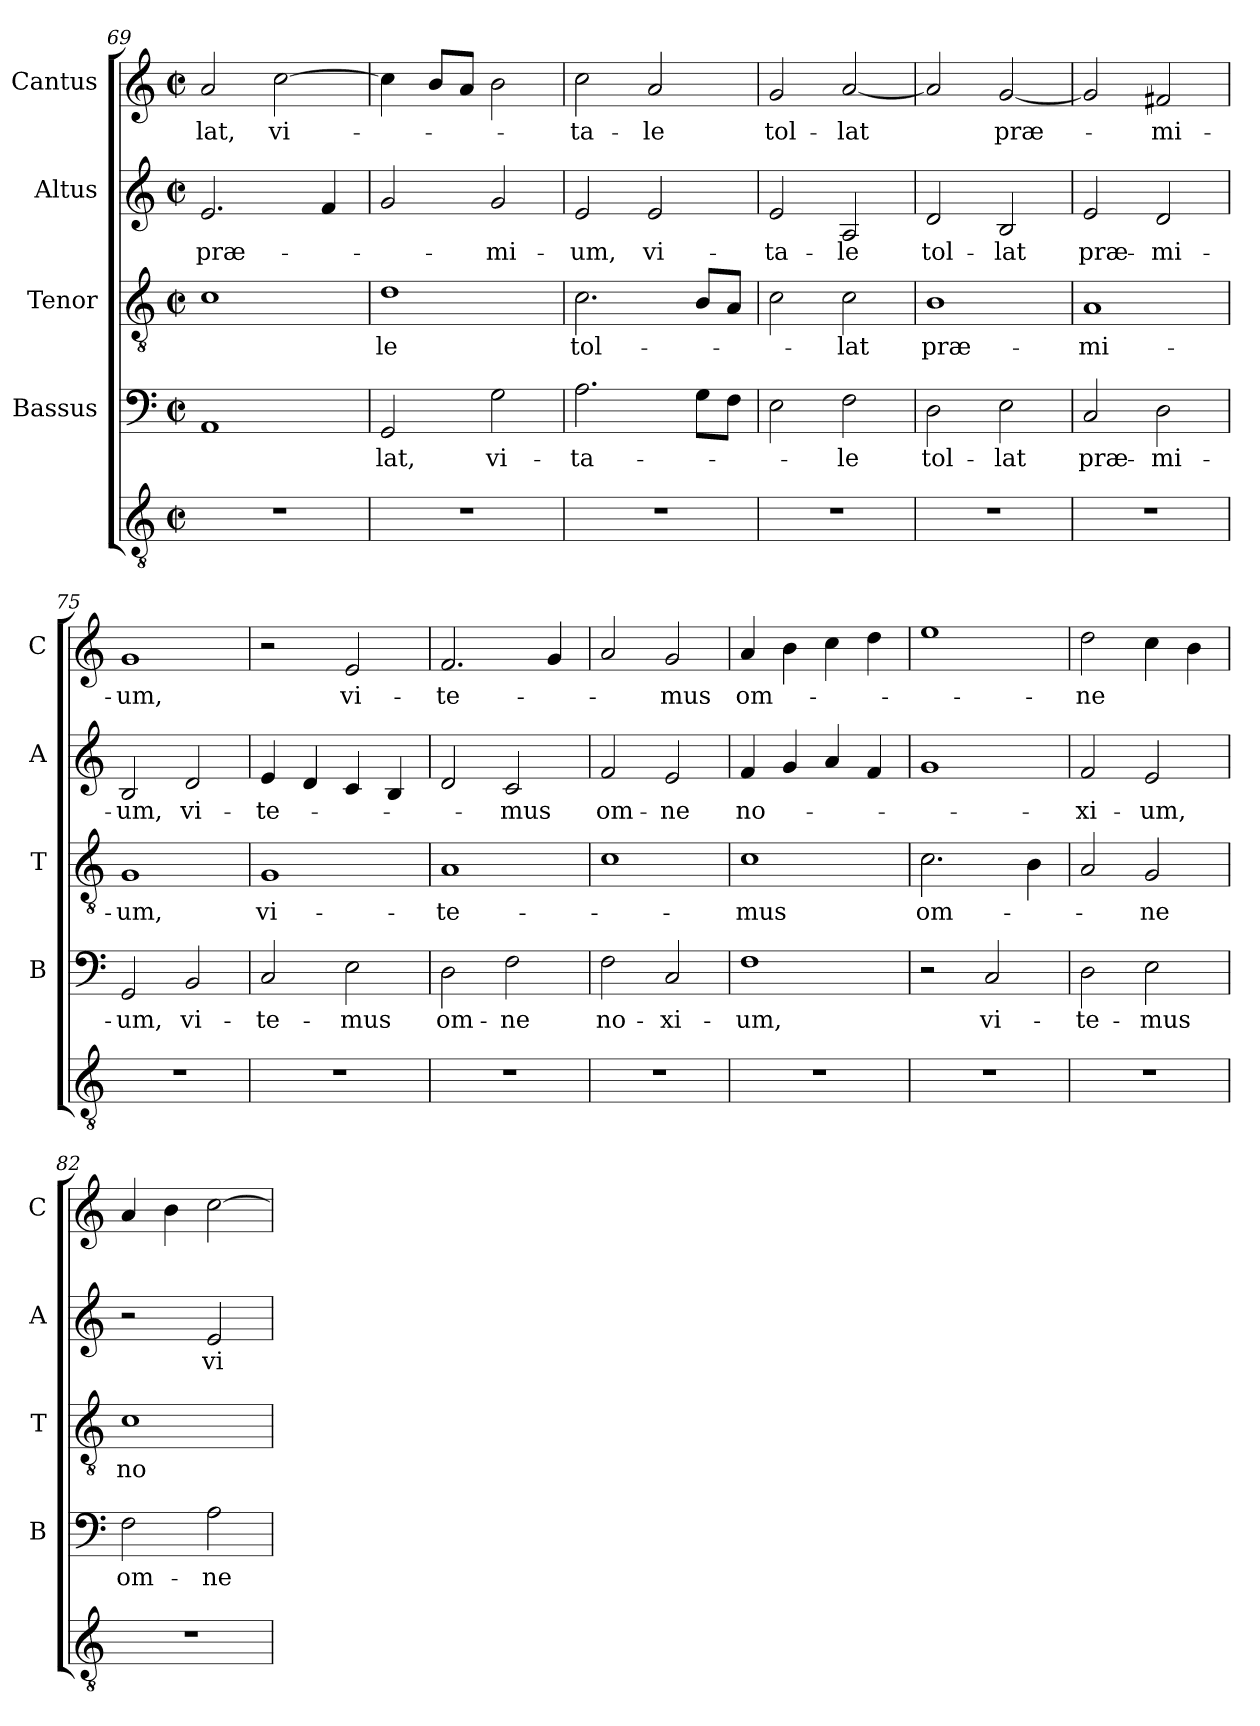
**kern	**kern	**text	**kern	**text	**kern	**text	**kern	**text
*part5	*part4	*part4	*part3	*part3	*part2	*part2	*part1	*part1
*staff5	*staff4	*staff4	*staff3	*staff3	*staff2	*staff2	*staff1	*staff1
*	*I"Bassus	*	*I"Tenor	*	*I"Altus	*	*I"Cantus	*
*	*I'B	*	*I'T	*	*I'A	*	*I'C	*
!!LO:LB:g=z
*clefGv2	*clefF4	*	*clefGv2	*	*clefG2	*	*clefG2	*
*k[]	*k[]	*	*k[]	*	*k[]	*	*k[]	*
*C:	*C:	*	*C:	*	*C:	*	*C:	*
*M2/2	*M2/2	*	*M2/2	*	*M2/2	*	*M2/2	*
*met(c|)	*met(c|)	*	*met(c|)	*	*met(c|)	*	*met(c|)	*
=69	=69	=69	=69	=69	=69	=69	=69	=69
!	!	!	!	!	!	!LO:LY:b	!	!LO:LY:b
1r	1AA	.	1c	.	2.e/	præ-	2a/	-lat,
!	!	!	!	!	!	!	!	!LO:LY:b
.	.	.	.	.	.	.	[2cc\	vi-
.	.	.	.	.	4f/	.	.	.
=70	=70	=70	=70	=70	=70	=70	=70	=70
!	!	!LO:LY:b	!	!LO:LY:b	!	!	!	!
1r	2GG/	-lat,	1d	-le	2g/	.	4cc\]	.
.	.	.	.	.	.	.	8b/L	.
.	.	.	.	.	.	.	8a/J	.
!	!	!LO:LY:b	!	!	!	!LO:LY:b	!	!
.	2G\	vi-	.	.	2g/	-mi-	2b\	.
=71	=71	=71	=71	=71	=71	=71	=71	=71
!	!	!LO:LY:b	!	!LO:LY:b	!	!LO:LY:b	!	!LO:LY:b
1r	2.A\	-ta-	2.c\	tol-	2e/	-um,	2cc\	-ta-
!	!	!	!	!	!	!LO:LY:b	!	!LO:LY:b
.	.	.	.	.	2e/	vi-	2a/	-le
.	8G\L	.	8B/L	.	.	.	.	.
.	8F\J	.	8A/J	.	.	.	.	.
=72	=72	=72	=72	=72	=72	=72	=72	=72
!	!	!	!	!	!	!LO:LY:b	!	!LO:LY:b
1r	2E\	.	2c\	.	2e/	-ta-	2g/	tol-
!	!	!LO:LY:b	!	!LO:LY:b	!	!LO:LY:b	!	!LO:LY:b
.	2F\	-le	2c\	-lat	2A/	-le	[2a/	-lat
=73	=73	=73	=73	=73	=73	=73	=73	=73
!	!	!LO:LY:b	!	!LO:LY:b	!	!LO:LY:b	!	!
1r	2D\	tol-	1B	præ-	2d/	tol-	2a/]	.
!	!	!LO:LY:b	!	!	!	!LO:LY:b	!	!LO:LY:b
.	2E\	-lat	.	.	2B/	-lat	[2g/	præ-
=74	=74	=74	=74	=74	=74	=74	=74	=74
!	!	!LO:LY:b	!	!LO:LY:b	!	!LO:LY:b	!	!
1r	2C/	præ-	1A	-mi-	2e/	præ-	2g/]	.
!	!	!LO:LY:b	!	!	!	!LO:LY:b	!	!LO:LY:b
.	2D\	-mi-	.	.	2d/	-mi-	2f#X/	-mi-
=75	=75	=75	=75	=75	=75	=75	=75	=75
!	!	!LO:LY:b	!	!LO:LY:b	!	!LO:LY:b	!	!LO:LY:b
1r	2GG/	-um,	1G	-um,	2B/	-um,	1g	-um,
!	!	!LO:LY:b	!	!	!	!LO:LY:b	!	!
.	2BB/	vi-	.	.	2d/	vi-	.	.
=76	=76	=76	=76	=76	=76	=76	=76	=76
!	!	!LO:LY:b	!	!LO:LY:b	!	!LO:LY:b	!	!
1r	2C/	-te-	1G	vi-	4e/	-te-	2r	.
.	.	.	.	.	4d/	.	.	.
!	!	!LO:LY:b	!	!	!	!	!	!LO:LY:b
.	2E\	-mus	.	.	4c/	.	2e/	vi-
.	.	.	.	.	4B/	.	.	.
!!LO:PB:g=z
=77	=77	=77	=77	=77	=77	=77	=77	=77
!	!	!LO:LY:b	!	!LO:LY:b	!	!	!	!LO:LY:b
1r	2D\	om-	1A	-te-	2d/	.	2.f/	-te-
!	!	!LO:LY:b	!	!	!	!LO:LY:b	!	!
.	2F\	-ne	.	.	2c/	-mus	.	.
.	.	.	.	.	.	.	4g/	.
=78	=78	=78	=78	=78	=78	=78	=78	=78
!	!	!LO:LY:b	!	!	!	!LO:LY:b	!	!
1r	2F\	no-	1c	.	2f/	om-	2a/	.
!	!	!LO:LY:b	!	!	!	!LO:LY:b	!	!LO:LY:b
.	2C/	-xi-	.	.	2e/	-ne	2g/	-mus
=79	=79	=79	=79	=79	=79	=79	=79	=79
!	!	!LO:LY:b	!	!LO:LY:b	!	!LO:LY:b	!	!LO:LY:b
1r	1F	-um,	1c	-mus	4f/	no-	4a/	om-
.	.	.	.	.	4g/	.	4b\	.
.	.	.	.	.	4a/	.	4cc\	.
.	.	.	.	.	4f/	.	4dd\	.
=80	=80	=80	=80	=80	=80	=80	=80	=80
!	!	!	!	!LO:LY:b	!	!	!	!
1r	2r	.	2.c\	om-	1g	.	1ee	.
!	!	!LO:LY:b	!	!	!	!	!	!
.	2C/	vi-	.	.	.	.	.	.
.	.	.	4B\	.	.	.	.	.
=81	=81	=81	=81	=81	=81	=81	=81	=81
!	!	!LO:LY:b	!	!	!	!LO:LY:b	!	!LO:LY:b
1r	2D\	-te-	2A/	.	2f/	-xi-	2dd\	-ne
!	!	!LO:LY:b	!	!LO:LY:b	!	!LO:LY:b	!	!
.	2E\	-mus	2G/	-ne	2e/	-um,	4cc\	.
.	.	.	.	.	.	.	4b\	.
=82	=82	=82	=82	=82	=82	=82	=82	=82
!	!	!LO:LY:b	!	!LO:LY:b	!	!	!	!
1r	2F\	om-	1c	no-	2r	.	4a/	.
.	.	.	.	.	.	.	4b\	.
!	!	!LO:LY:b	!	!	!	!LO:LY:b	!	!
.	2A\	-ne	.	.	2e/	vi-	[2cc\	.
=	=	=	=	=	=	=	=	=
*-	*-	*-	*-	*-	*-	*-	*-	*-
